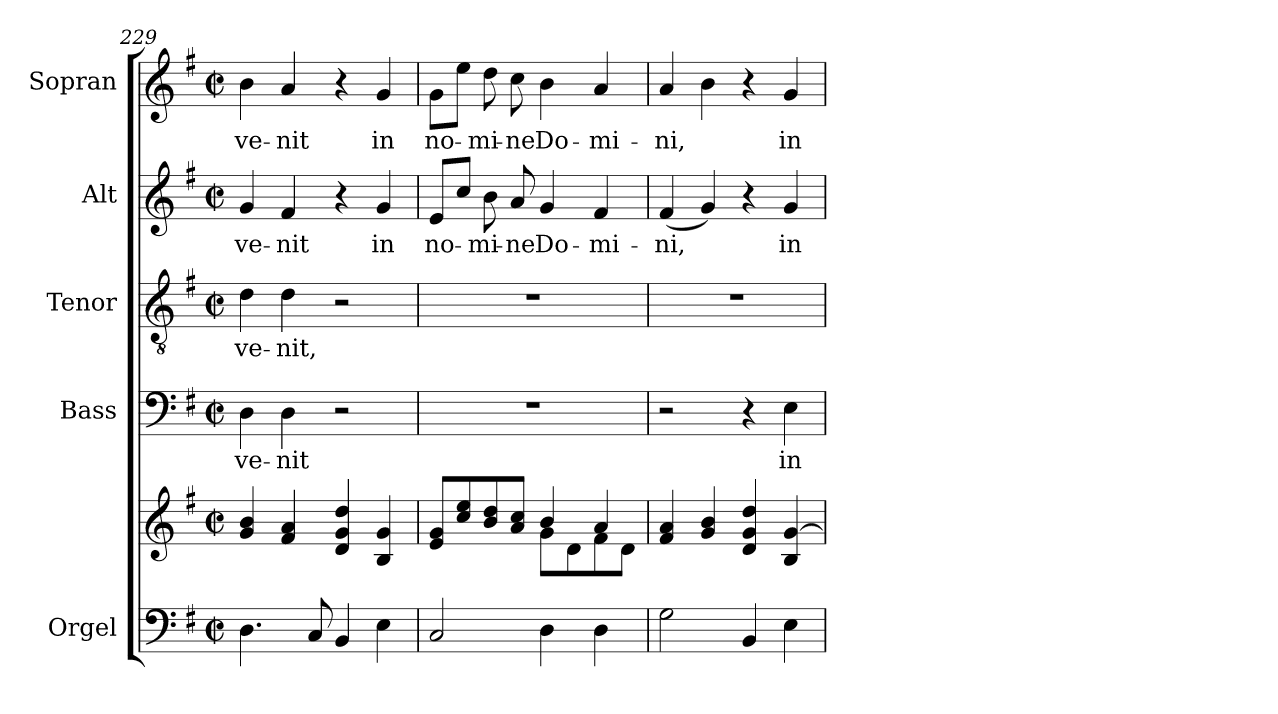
**kern	**kern	**kern	**text	**kern	**text	**kern	**text	**kern	**text
*part5	*part5	*part4	*part4	*part3	*part3	*part2	*part2	*part1	*part1
*staff6	*staff5	*staff4	*staff4	*staff3	*staff3	*staff2	*staff2	*staff1	*staff1
*I"Orgel	*	*I"Bass	*	*I"Tenor	*	*I"Alt	*	*I"Sopran	*
*I'Org.	*	*I'B.	*	*I'T.	*	*I'A.	*	*I'S.	*
*clefF4	*clefG2	*clefF4	*	*clefGv2	*	*clefG2	*	*clefG2	*
*k[f#]	*k[f#]	*k[f#]	*	*k[f#]	*	*k[f#]	*	*k[f#]	*
*G:	*G:	*G:	*	*G:	*	*G:	*	*G:	*
*M2/2	*M2/2	*M2/2	*	*M2/2	*	*M2/2	*	*M2/2	*
*met(c|)	*met(c|)	*met(c|)	*	*met(c|)	*	*met(c|)	*	*met(c|)	*
=229	=229	=229	=229	=229	=229	=229	=229	=229	=229
!	!	!	!LO:LY:b	!	!LO:LY:b	!	!LO:LY:b	!	!LO:LY:b
4.D\	4g/ 4b/	4D\	ve-	4d\	ve-	4g/	ve-	4b\	ve-
!	!	!	!LO:LY:b	!	!LO:LY:b	!	!LO:LY:b	!	!LO:LY:b
.	4f#/ 4a/	4D\	-nit	4d\	-nit,	4f#/	-nit	4a/	-nit
8C/	.	.	.	.	.	.	.	.	.
4BB/	4d/ 4g/ 4dd/	2r	.	2r	.	4r	.	4r	.
!	!	!	!	!	!	!	!LO:LY:b	!	!LO:LY:b
4E\	4B/ 4g/	.	.	.	.	4g/	in	4g/	in
=230	=230	=230	=230	=230	=230	=230	=230	=230	=230
*	*^	*	*	*	*	*	*	*	*
!	!	!	!	!	!	!	!	!LO:LY:b	!	!LO:LY:b
2C/	8e/ 8g/L	2ryy	1r	.	1r	.	8e/L	no-	8g\L	no-
.	8cc/ 8ee/	.	.	.	.	.	8cc/J	.	8ee\J	.
!	!	!	!	!	!	!	!	!LO:LY:b	!	!LO:LY:b
.	8b/ 8dd/	.	.	.	.	.	8b\	-mi-	8dd\	-mi-
!	!	!	!	!	!	!	!	!LO:LY:b	!	!LO:LY:b
.	8a/ 8cc/J	.	.	.	.	.	8a/	-ne	8cc\	-ne
!	!	!	!	!	!	!	!	!LO:LY:b	!	!LO:LY:b
4D\	4b/	8g\L	.	.	.	.	4g/	Do-	4b\	Do-
.	.	8d\	.	.	.	.	.	.	.	.
!	!	!	!	!	!	!	!	!LO:LY:b	!	!LO:LY:b
4D\	4a/	8f#\	.	.	.	.	4f#/	-mi-	4a/	-mi-
.	.	8d\J	.	.	.	.	.	.	.	.
!!LO:LB:g=z
=231	=231	=231	=231	=231	=231	=231	=231	=231	=231	=231
!	!	!	!	!	!	!	!	!LO:LY:b	!	!LO:LY:b
*	*v	*v	*	*	*	*	*	*	*	*
2G\	4f#/ 4a/	2r	.	1r	.	(<4f#/	-ni,	4a/	-ni,
.	4g/ 4b/	.	.	.	.	4g/)	.	4b\	.
4BB/	4d/ 4g/ 4dd/	4r	.	.	.	4r	.	4r	.
!	!	!	!LO:LY:b	!	!	!	!LO:LY:b	!	!LO:LY:b
4E\	4B/ [>4g/	4E\	in	.	.	4g/	in	4g/	in
=	=	=	=	=	=	=	=	=	=
*-	*-	*-	*-	*-	*-	*-	*-	*-	*-
